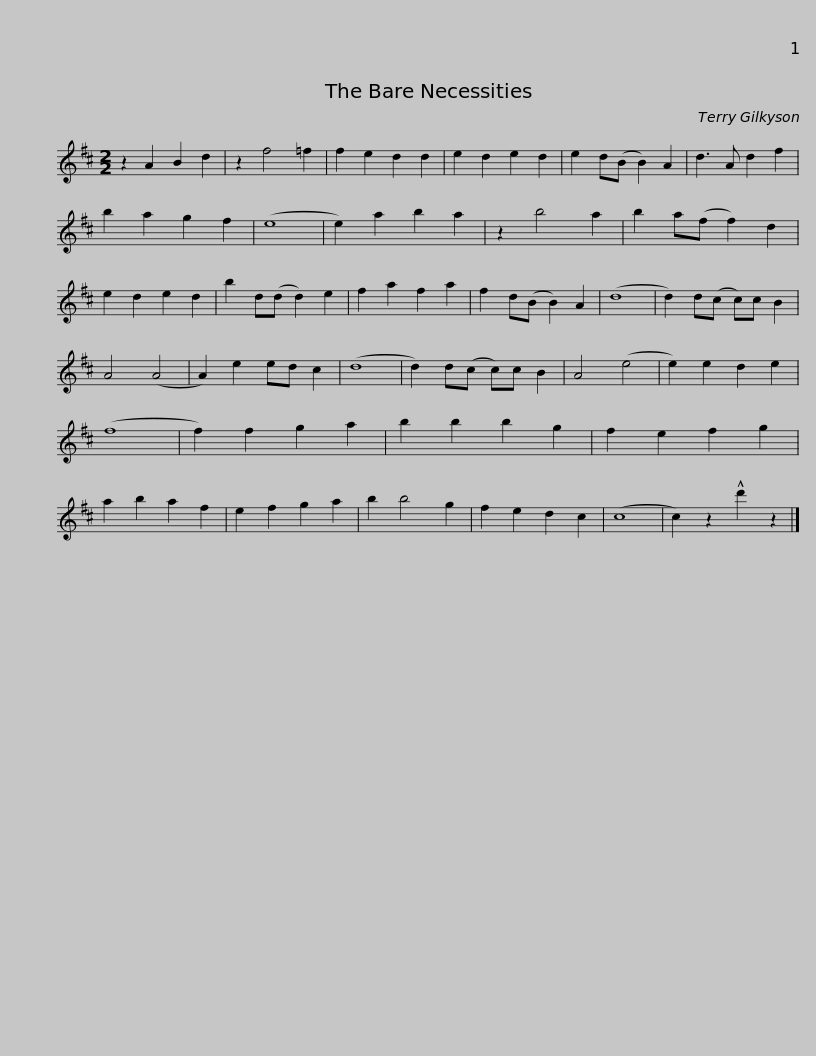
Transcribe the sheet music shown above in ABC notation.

X:1
L:1/8
M:2/2
I:linebreak $
K:none
V:1 treble transpose=-9
V:1
[K:D] z2 A2 B2 d2 | z2 f4 =f2 | f2 e2 d2 d2 | e2 d2 e2 d2 | e2 d(B B2) A2 | %5
 d3 A d2 f2 | b2 a2 g2 f2 | (e8 | e2) a2 b2 a2 | z2 b4 a2 |$ %10
 b2 a(f f2) d2 | e2 d2 e2 d2 | b2 d(d d2) e2 | f2 a2 f2 a2 | f2 d(B B2) A2 | %15
 (d8 | d2) d(c c)c B2 | A4 (A4 | A2) e2 ed c2 | (d8 |$ %20
 d2) d(c c)c B2 | A4 (e4 | e2) e2 d2 e2 | (f8 | f2) f2 g2 a2 | %25
 b2 b2 b2 g2 | f2 e2 f2 g2 | a2 b2 a2 f2 | e2 f2 g2 a2 | b2 b4 g2 |$ %30
 f2 e2 d2 c2 | (c8 | c2) z2 !^!d'2 z2 |] %33
